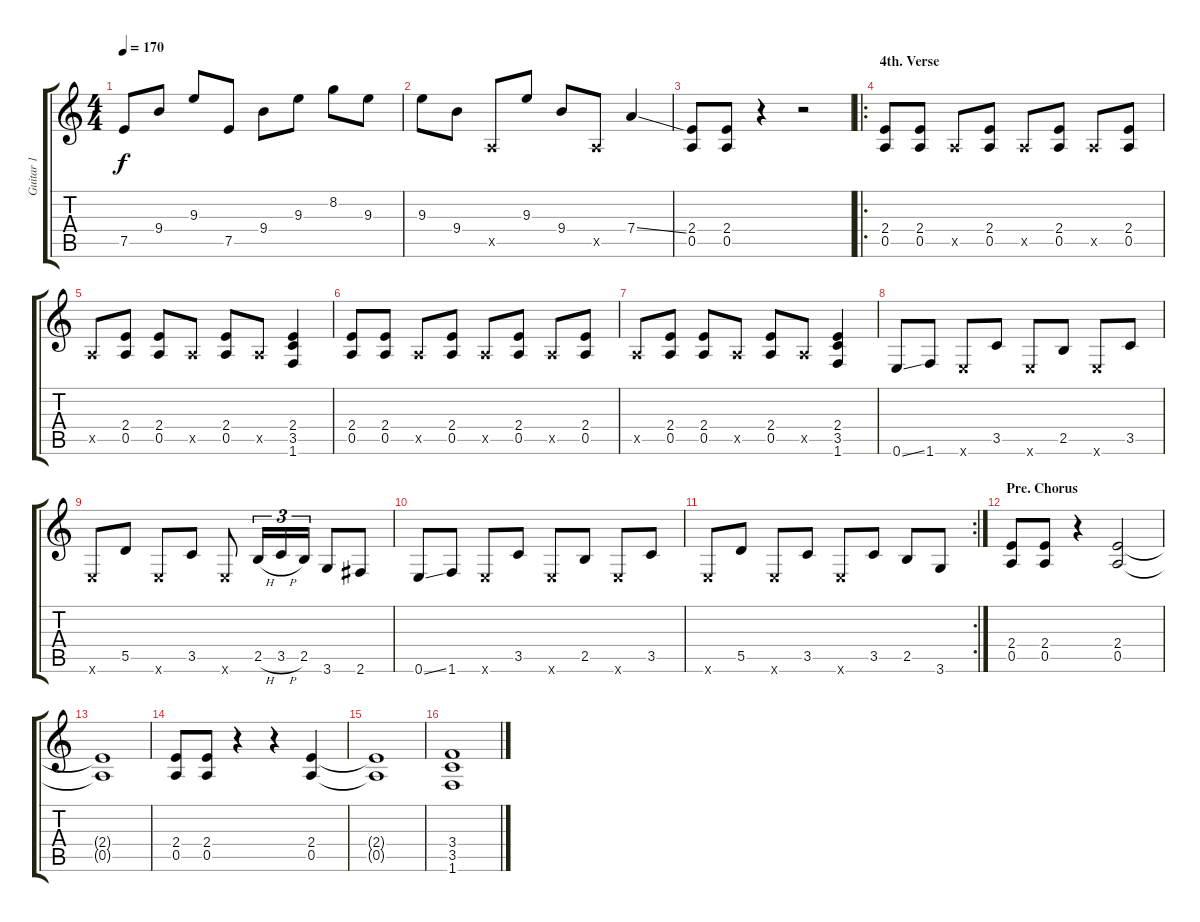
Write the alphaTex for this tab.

\track ("Guitar 1" "Guitar 1") {instrument distortionguitar}
\staff {score tabs}
\tuning (E4 B3 G3 D3 A2 E2) {hide}
\ts (4 4)
\tempo 170
\clef g2
\ks c
7.5.8{dy f} 9.4.8 9.3.8 7.5.8 9.4.8 9.3.8 8.2.8 9.3.8 |
9.3.8 9.4.8 0.5{x}.8 9.3.8 9.4.8 0.5{x}.8 7.4{ss}.4 |
(2.4 0.5).8 (2.4 0.5).8 r.4 r.2 |
\ro
\section ("" "4th. Verse")
(2.4 0.5).8 (2.4 0.5).8 0.5{x}.8 (2.4 0.5).8 0.5{x}.8 (2.4 0.5).8 0.5{x}.8 (2.4 0.5).8 |
0.5{x}.8 (2.4 0.5).8 (2.4 0.5).8 0.5{x}.8 (2.4 0.5).8 0.5{x}.8 (2.4 3.5 1.6).4 |
(2.4 0.5).8 (2.4 0.5).8 0.5{x}.8 (2.4 0.5).8 0.5{x}.8 (2.4 0.5).8 0.5{x}.8 (2.4 0.5).8 |
0.5{x}.8 (2.4 0.5).8 (2.4 0.5).8 0.5{x}.8 (2.4 0.5).8 0.5{x}.8 (2.4 3.5 1.6).4 |
0.6{ss}.8 1.6.8 0.6{x}.8 3.5.8 0.6{x}.8 2.5.8 0.6{x}.8 3.5.8 |
0.6{x}.8 5.5.8 0.6{x}.8 3.5.8 0.6{x}.8 2.5{h}.16{tu (3 2)} 3.5{h}.16{tu (3 2)} 2.5.16{tu (3 2)} 3.6.8 2.6.8 |
0.6{ss}.8 1.6.8 0.6{x}.8 3.5.8 0.6{x}.8 2.5.8 0.6{x}.8 3.5.8 |
\rc 2
0.6{x}.8 5.5.8 0.6{x}.8 3.5.8 0.6{x}.8 3.5.8 2.5.8 3.6.8 |
\section ("" "Pre. Chorus")
(2.4 0.5).8 (2.4 0.5).8 r.4 (2.4 0.5).2 |
(2.4{t} 0.5{t}).1 |
(2.4 0.5).8 (2.4 0.5).8 r.4 r.4 (2.4 0.5).4 |
(2.4{t} 0.5{t}).1 |
(3.4 3.5 1.6).1
